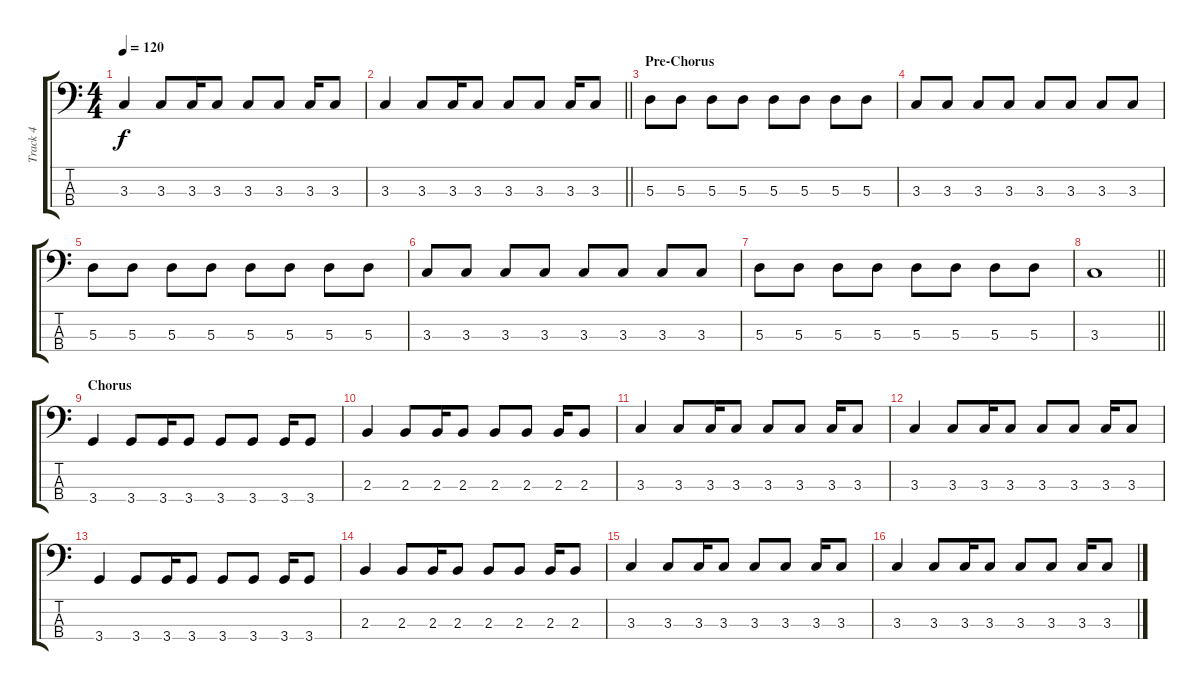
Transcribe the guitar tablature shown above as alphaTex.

\track ("Track 4" "Track 4") {instrument electricbassfinger}
\staff {score tabs}
\tuning (G2 D2 A1 E1) {hide}
\ts (4 4)
\tempo 120
\clef f4
\ks c
3.3.4{dy f} 3.3.8 3.3.16 3.3.8 3.3.8 3.3.8 3.3.16 3.3.8 |
\barLineRight lightlight
3.3.4 3.3.8 3.3.16 3.3.8 3.3.8 3.3.8 3.3.16 3.3.8 |
\section ("" "Pre-Chorus")
5.3.8 5.3.8 5.3.8 5.3.8 5.3.8 5.3.8 5.3.8 5.3.8 |
3.3.8 3.3.8 3.3.8 3.3.8 3.3.8 3.3.8 3.3.8 3.3.8 |
5.3.8 5.3.8 5.3.8 5.3.8 5.3.8 5.3.8 5.3.8 5.3.8 |
3.3.8 3.3.8 3.3.8 3.3.8 3.3.8 3.3.8 3.3.8 3.3.8 |
5.3.8 5.3.8 5.3.8 5.3.8 5.3.8 5.3.8 5.3.8 5.3.8 |
\barLineRight lightlight
3.3.1 |
\section ("" "Chorus")
3.4.4 3.4.8 3.4.16 3.4.8 3.4.8 3.4.8 3.4.16 3.4.8 |
2.3.4 2.3.8 2.3.16 2.3.8 2.3.8 2.3.8 2.3.16 2.3.8 |
3.3.4 3.3.8 3.3.16 3.3.8 3.3.8 3.3.8 3.3.16 3.3.8 |
3.3.4 3.3.8 3.3.16 3.3.8 3.3.8 3.3.8 3.3.16 3.3.8 |
3.4.4 3.4.8 3.4.16 3.4.8 3.4.8 3.4.8 3.4.16 3.4.8 |
2.3.4 2.3.8 2.3.16 2.3.8 2.3.8 2.3.8 2.3.16 2.3.8 |
3.3.4 3.3.8 3.3.16 3.3.8 3.3.8 3.3.8 3.3.16 3.3.8 |
3.3.4 3.3.8 3.3.16 3.3.8 3.3.8 3.3.8 3.3.16 3.3.8
